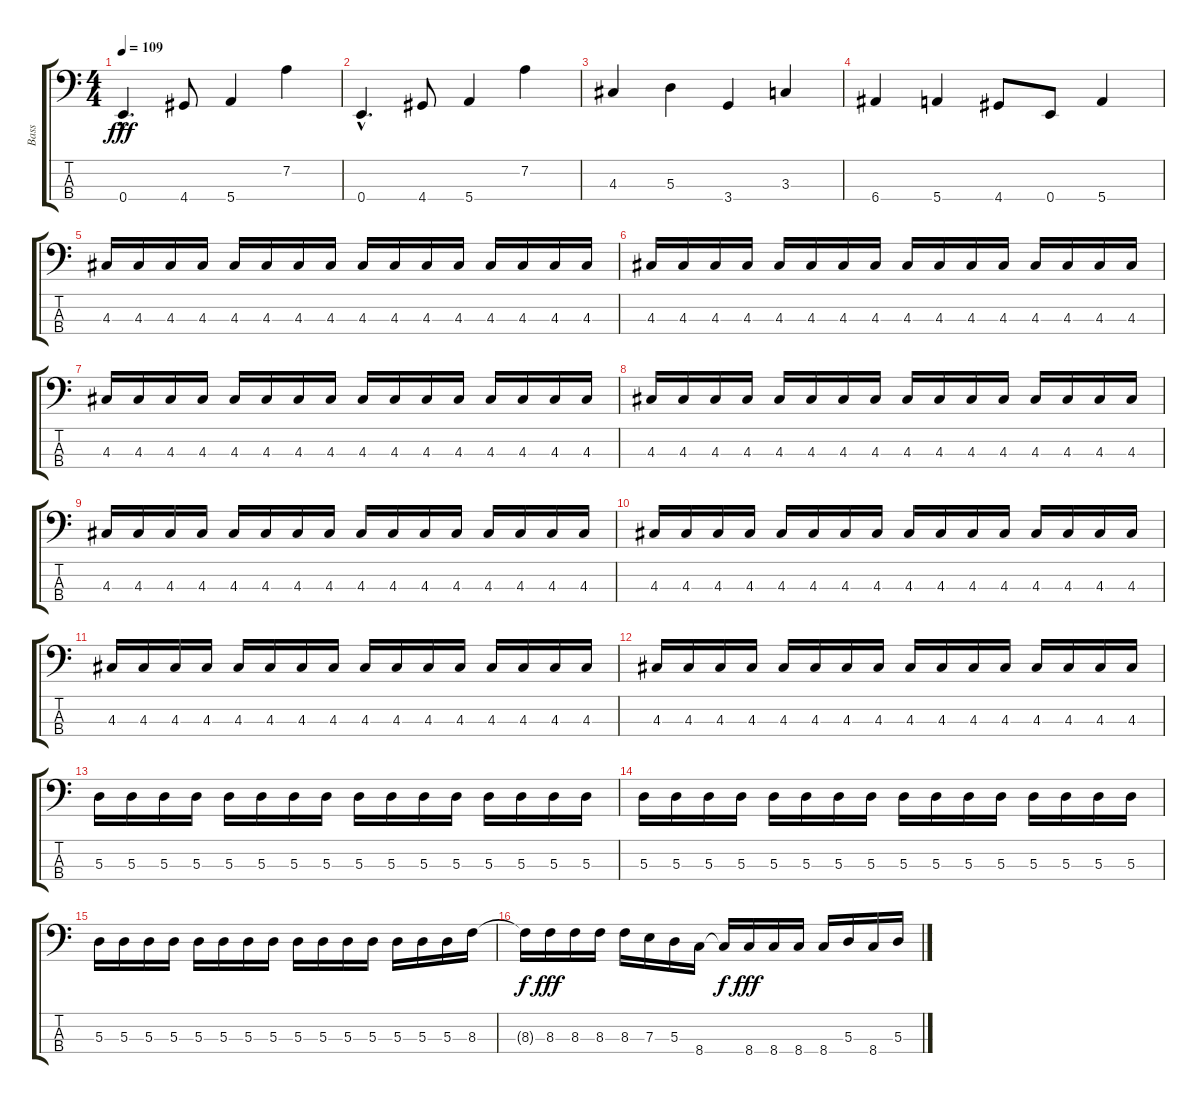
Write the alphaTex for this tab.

\track ("Bass" "Bass") {instrument electricbassfinger}
\staff {score tabs}
\tuning (G2 D2 A1 E1) {hide}
\ts (4 4)
\tempo 109
\clef f4
\ks c
0.4{hac}.4{d dy fff} 4.4.8 5.4.4 7.2.4 |
0.4{hac}.4{d} 4.4.8 5.4.4 7.2.4 |
4.3.4 5.3.4 3.4.4 3.3.4 |
6.4.4 5.4.4 4.4.8 0.4.8 5.4.4 |
4.3.16 4.3.16 4.3.16 4.3.16 4.3.16 4.3.16 4.3.16 4.3.16 4.3.16 4.3.16 4.3.16 4.3.16 4.3.16 4.3.16 4.3.16 4.3.16 |
4.3.16 4.3.16 4.3.16 4.3.16 4.3.16 4.3.16 4.3.16 4.3.16 4.3.16 4.3.16 4.3.16 4.3.16 4.3.16 4.3.16 4.3.16 4.3.16 |
4.3.16 4.3.16 4.3.16 4.3.16 4.3.16 4.3.16 4.3.16 4.3.16 4.3.16 4.3.16 4.3.16 4.3.16 4.3.16 4.3.16 4.3.16 4.3.16 |
4.3.16 4.3.16 4.3.16 4.3.16 4.3.16 4.3.16 4.3.16 4.3.16 4.3.16 4.3.16 4.3.16 4.3.16 4.3.16 4.3.16 4.3.16 4.3.16 |
4.3.16 4.3.16 4.3.16 4.3.16 4.3.16 4.3.16 4.3.16 4.3.16 4.3.16 4.3.16 4.3.16 4.3.16 4.3.16 4.3.16 4.3.16 4.3.16 |
4.3.16 4.3.16 4.3.16 4.3.16 4.3.16 4.3.16 4.3.16 4.3.16 4.3.16 4.3.16 4.3.16 4.3.16 4.3.16 4.3.16 4.3.16 4.3.16 |
4.3.16 4.3.16 4.3.16 4.3.16 4.3.16 4.3.16 4.3.16 4.3.16 4.3.16 4.3.16 4.3.16 4.3.16 4.3.16 4.3.16 4.3.16 4.3.16 |
4.3.16 4.3.16 4.3.16 4.3.16 4.3.16 4.3.16 4.3.16 4.3.16 4.3.16 4.3.16 4.3.16 4.3.16 4.3.16 4.3.16 4.3.16 4.3.16 |
5.3.16 5.3.16 5.3.16 5.3.16 5.3.16 5.3.16 5.3.16 5.3.16 5.3.16 5.3.16 5.3.16 5.3.16 5.3.16 5.3.16 5.3.16 5.3.16 |
5.3.16 5.3.16 5.3.16 5.3.16 5.3.16 5.3.16 5.3.16 5.3.16 5.3.16 5.3.16 5.3.16 5.3.16 5.3.16 5.3.16 5.3.16 5.3.16 |
5.3.16 5.3.16 5.3.16 5.3.16 5.3.16 5.3.16 5.3.16 5.3.16 5.3.16 5.3.16 5.3.16 5.3.16 5.3.16 5.3.16 5.3.16 8.3.16 |
8.3{t}.16{dy f} 8.3.16{dy fff} 8.3.16 8.3.16 8.3.16 7.3.16 5.3.16 8.4.16 8.4{t}.16{dy f} 8.4.16{dy fff} 8.4.16 8.4.16 8.4.16 5.3.16 8.4.16 5.3.16
